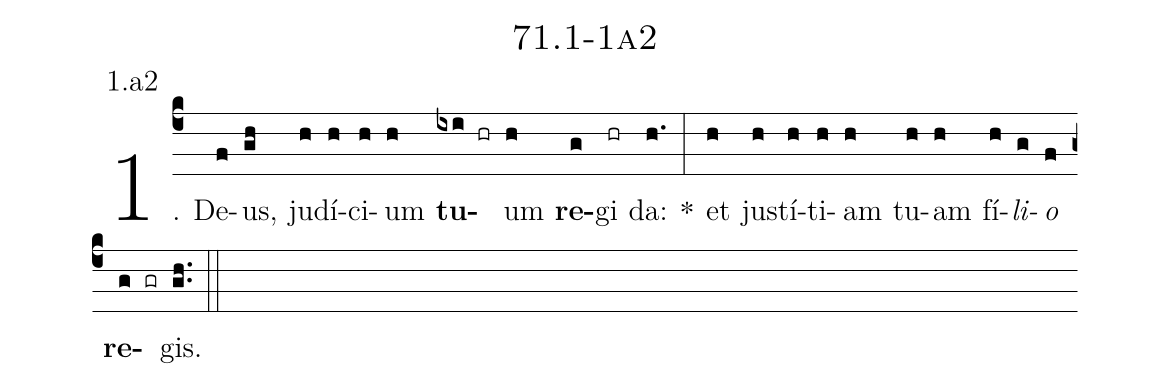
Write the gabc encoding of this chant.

name: 71.1-1a2;
annotation: 1.a2;
%%
(c4)1. De(f)us,(gh) ju(h)dí(h)ci(h)um(h) <b>tu</b>(ixi hr)um(h) <b>re</b>(g)gi(hr) da:(h.) *(:) et(h) jus(h)tí(h)ti(h)am(h) tu(h)am(h) fí(h)<i>li</i>(g)<i>o</i>(f) <b>re</b>(g gr)gis.(gh..) (::)


%E(h) u(h) o(g) u(f) a(g) e.(gh..) (::)
